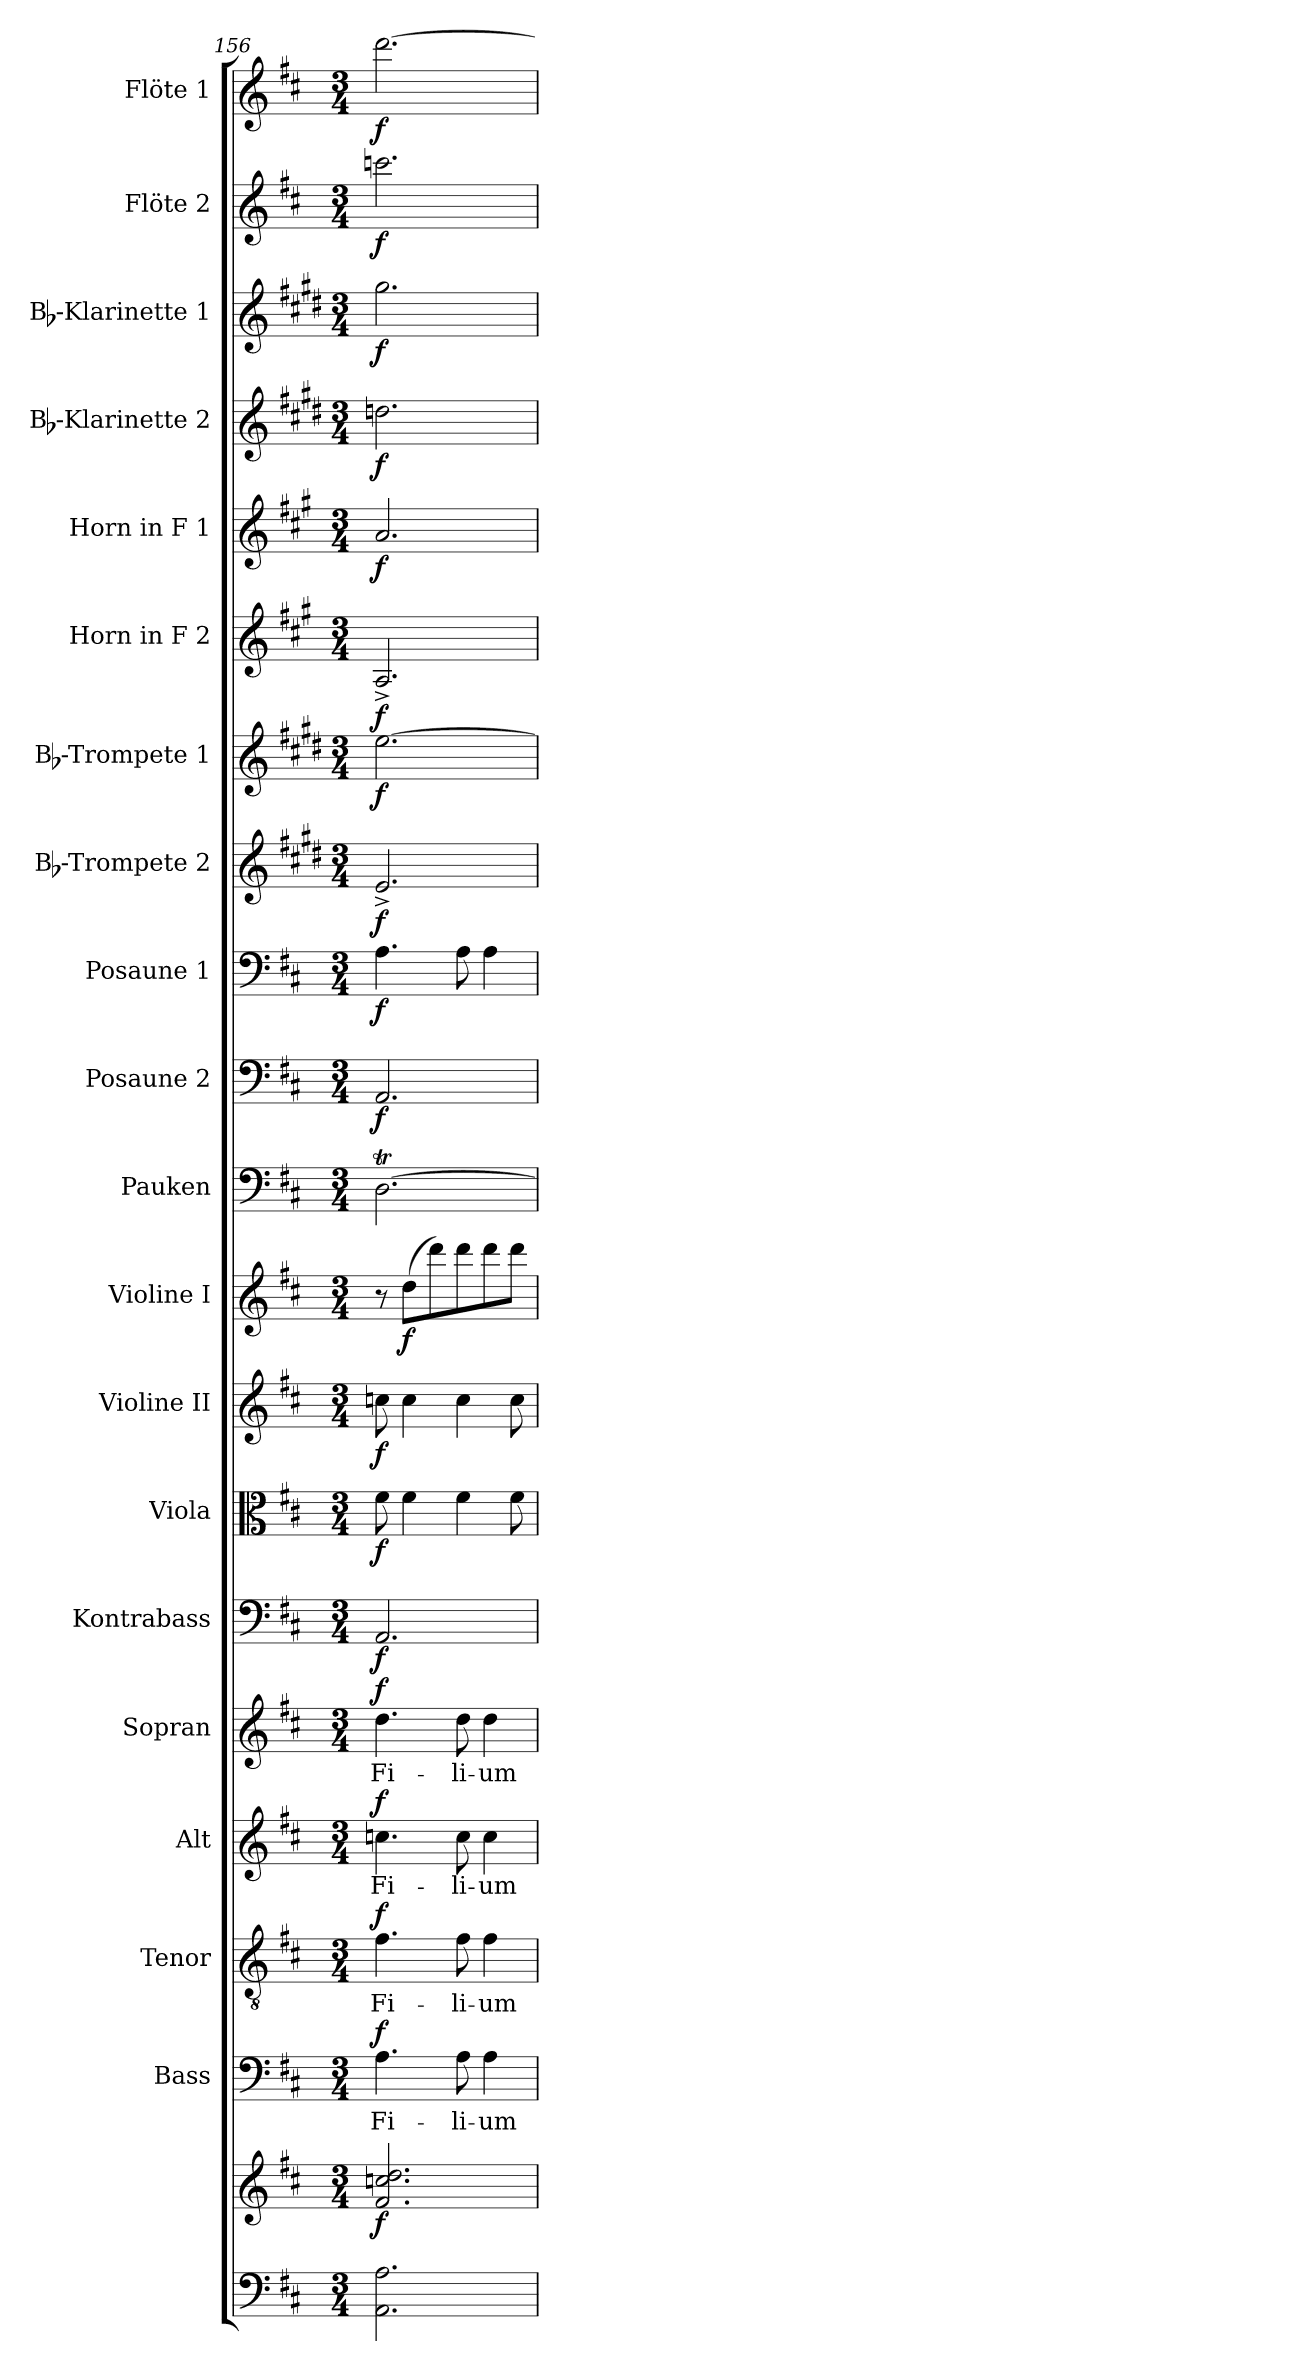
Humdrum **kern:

**kern	**kern	**dynam	**kern	**text	**dynam	**kern	**text	**dynam	**kern	**text	**dynam	**kern	**text	**dynam	**kern	**dynam	**kern	**dynam	**kern	**dynam	**kern	**dynam	**kern	**kern	**dynam	**kern	**dynam	**kern	**dynam	**kern	**dynam	**kern	**dynam	**kern	**dynam	**kern	**dynam	**kern	**dynam	**kern	**dynam	**kern	**dynam
*part20	*part20	*part20	*part19	*part19	*part19	*part18	*part18	*part18	*part17	*part17	*part17	*part16	*part16	*part16	*part15	*part15	*part14	*part14	*part13	*part13	*part12	*part12	*part11	*part10	*part10	*part9	*part9	*part8	*part8	*part7	*part7	*part6	*part6	*part5	*part5	*part4	*part4	*part3	*part3	*part2	*part2	*part1	*part1
*staff21	*staff20	*staff20/21	*staff19	*staff19	*staff19	*staff18	*staff18	*staff18	*staff17	*staff17	*staff17	*staff16	*staff16	*staff16	*staff15	*staff15	*staff14	*staff14	*staff13	*staff13	*staff12	*staff12	*staff11	*staff10	*staff10	*staff9	*staff9	*staff8	*staff8	*staff7	*staff7	*staff6	*staff6	*staff5	*staff5	*staff4	*staff4	*staff3	*staff3	*staff2	*staff2	*staff1	*staff1
*	*	*	*I"Bass	*	*	*I"Tenor	*	*	*I"Alt	*	*	*I"Sopran	*	*	*I"Kontrabass	*	*I"Viola	*	*I"Violine II	*	*I"Violine I	*	*I"Pauken	*I"Posaune 2	*	*I"Posaune 1	*	*I"Bb-Trompete 2	*	*I"Bb-Trompete 1	*	*I"Horn in F 2	*	*I"Horn in F 1	*	*I"Bb-Klarinette 2	*	*I"Bb-Klarinette 1	*	*I"Flöte 2	*	*I"Flöte 1	*
*	*	*	*I'B.	*	*	*I'T.	*	*	*I'A.	*	*	*I'S.	*	*	*I'Kb.	*	*I'Vla.	*	*I'Vl. II	*	*I'Vl. I	*	*I'Pk.	*I'Pos. 2	*	*I'Pos. 1	*	*I'Bb Trp. 2	*	*I'Bb Trp. 1	*	*	*	*	*	*I'Bb Kl. 2	*	*I'Bb Kl. 1	*	*I'Fl. 2	*	*I'Fl. 1	*
!!LO:PB:g=z
*clefF4	*clefG2	*	*clefF4	*	*	*clefGv2	*	*	*clefG2	*	*	*clefG2	*	*	*clefF4	*	*clefC3	*	*clefG2	*	*clefG2	*	*clefF4	*clefF4	*	*clefF4	*	*clefG2	*	*clefG2	*	*clefG2	*	*clefG2	*	*clefG2	*	*clefG2	*	*clefG2	*	*clefG2	*
*	*	*	*	*	*	*	*	*	*	*	*	*	*	*	*ITrd7c12	*	*	*	*	*	*	*	*	*	*	*	*	*ITrd1c2	*	*ITrd1c2	*	*ITrd4c7	*	*ITrd4c7	*	*ITrd1c2	*	*ITrd1c2	*	*	*	*	*
*k[f#c#]	*k[f#c#]	*	*k[f#c#]	*	*	*k[f#c#]	*	*	*k[f#c#]	*	*	*k[f#c#]	*	*	*k[f#c#]	*	*k[f#c#]	*	*k[f#c#]	*	*k[f#c#]	*	*k[f#c#]	*k[f#c#]	*	*k[f#c#]	*	*k[f#c#]	*	*k[f#c#]	*	*k[f#c#]	*	*k[f#c#]	*	*k[f#c#]	*	*k[f#c#]	*	*k[f#c#]	*	*k[f#c#]	*
*D:	*D:	*	*D:	*	*	*D:	*	*	*D:	*	*	*D:	*	*	*D:	*	*D:	*	*D:	*	*D:	*	*D:	*D:	*	*D:	*	*D:	*	*D:	*	*D:	*	*D:	*	*D:	*	*D:	*	*D:	*	*D:	*
*M3/4	*M3/4	*	*M3/4	*	*	*M3/4	*	*	*M3/4	*	*	*M3/4	*	*	*M3/4	*	*M3/4	*	*M3/4	*	*M3/4	*	*M3/4	*M3/4	*	*M3/4	*	*M3/4	*	*M3/4	*	*M3/4	*	*M3/4	*	*M3/4	*	*M3/4	*	*M3/4	*	*M3/4	*
=156	=156	=156	=156	=156	=156	=156	=156	=156	=156	=156	=156	=156	=156	=156	=156	=156	=156	=156	=156	=156	=156	=156	=156	=156	=156	=156	=156	=156	=156	=156	=156	=156	=156	=156	=156	=156	=156	=156	=156	=156	=156	=156	=156
!	!	!LO:DY:b	!	!LO:LY:b	!LO:DY:a	!	!LO:LY:b	!LO:DY:a	!	!LO:LY:b	!LO:DY:a	!	!LO:LY:b	!LO:DY:a	!	!LO:DY:b	!	!LO:DY:b	!	!LO:DY:b	!	!	!	!	!LO:DY:b	!	!LO:DY:b	!	!LO:DY:b	!	!LO:DY:b	!	!LO:DY:b	!	!LO:DY:b	!	!LO:DY:b	!	!LO:DY:b	!	!LO:DY:b	!	!LO:DY:b
2.AA\ 2.A\	2.f#/ 2.ccn/ 2.dd/	f	4.A\	Fi-	f	4.f#\	Fi-	f	4.ccn\	Fi-	f	4.dd\	Fi-	f	2.AAA/	f	8f#\	f	8ccn\	f	8r	.	[2.DT\	2.AA/	f	4.A\	f	2.d^</	f	[2.dd\	f	2.D^</	f	2.d/	f	2.ccn\	f	2.ff#\	f	2.cccn\	f	[2.ddd\	f
!	!	!	!	!	!	!	!	!	!	!	!	!	!	!	!	!	!	!	!	!	!	!LO:DY:b	!	!	!	!	!	!	!	!	!	!	!	!	!	!	!	!	!	!	!	!	!
.	.	.	.	.	.	.	.	.	.	.	.	.	.	.	.	.	4f#\	.	4cc\	.	(>8dd\L	f	.	.	.	.	.	.	.	.	.	.	.	.	.	.	.	.	.	.	.	.	.
.	.	.	.	.	.	.	.	.	.	.	.	.	.	.	.	.	.	.	.	.	8ddd\)	.	.	.	.	.	.	.	.	.	.	.	.	.	.	.	.	.	.	.	.	.	.
!	!	!	!	!LO:LY:b	!	!	!LO:LY:b	!	!	!LO:LY:b	!	!	!LO:LY:b	!	!	!	!	!	!	!	!	!	!	!	!	!	!	!	!	!	!	!	!	!	!	!	!	!	!	!	!	!	!
.	.	.	8A\	-li-	.	8f#\	-li-	.	8cc\	-li-	.	8dd\	-li-	.	.	.	4f#\	.	4cc\	.	8ddd\	.	.	.	.	8A\	.	.	.	.	.	.	.	.	.	.	.	.	.	.	.	.	.
!	!	!	!	!LO:LY:b	!	!	!LO:LY:b	!	!	!LO:LY:b	!	!	!LO:LY:b	!	!	!	!	!	!	!	!	!	!	!	!	!	!	!	!	!	!	!	!	!	!	!	!	!	!	!	!	!	!
.	.	.	4A\	-um	.	4f#\	-um	.	4cc\	-um	.	4dd\	-um	.	.	.	.	.	.	.	8ddd\	.	.	.	.	4A\	.	.	.	.	.	.	.	.	.	.	.	.	.	.	.	.	.
.	.	.	.	.	.	.	.	.	.	.	.	.	.	.	.	.	8f#\	.	8cc\	.	8ddd\J	.	.	.	.	.	.	.	.	.	.	.	.	.	.	.	.	.	.	.	.	.	.
=	=	=	=	=	=	=	=	=	=	=	=	=	=	=	=	=	=	=	=	=	=	=	=	=	=	=	=	=	=	=	=	=	=	=	=	=	=	=	=	=	=	=	=
*-	*-	*-	*-	*-	*-	*-	*-	*-	*-	*-	*-	*-	*-	*-	*-	*-	*-	*-	*-	*-	*-	*-	*-	*-	*-	*-	*-	*-	*-	*-	*-	*-	*-	*-	*-	*-	*-	*-	*-	*-	*-	*-	*-
